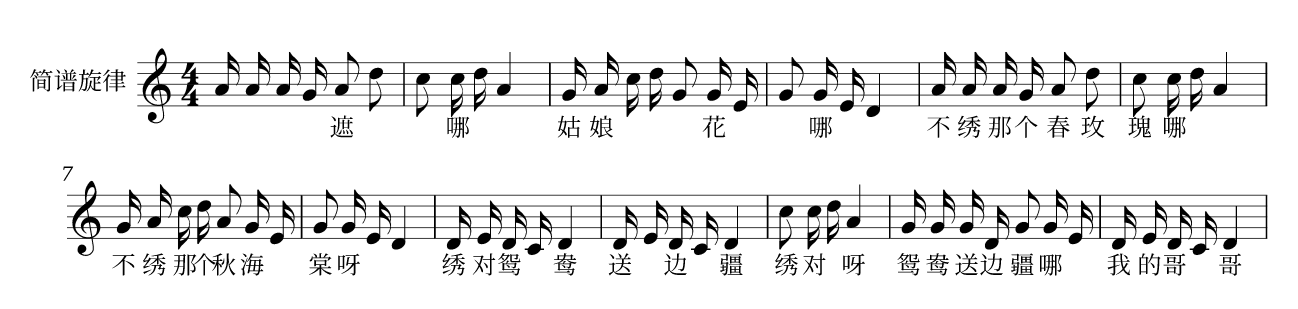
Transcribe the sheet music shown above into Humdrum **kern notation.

**kern	**text
*part1	*part1
*staff1	*staff1
*I"简谱旋律	*
*k[]	*
*M4/4	*
=1	=1
16a	.
16a	.
16a	.
16g	.
8a	遮
8dd	.
=2	=2
8cc	.
16cc	哪
16dd	.
4a	.
=3	=3
16g	姑
16a	娘
16cc	.
16dd	.
8g	.
16g	花
16e	.
=4	=4
8g	.
16g	哪
16e	.
4d	.
=5	=5
16a	不
16a	绣
16a	那
16g	个
8a	春
8dd	玫
=6	=6
8cc	瑰
16cc	哪
16dd	.
4a	.
=7	=7
16g	不
16a	绣
16cc	那
16dd	个
8a	秋
16g	海
16e	.
=8	=8
8g	棠
16g	呀
16e	.
4d	.
=9	=9
16d	绣
16e	对
16d	鸳
16c	.
4d	鸯
=10	=10
16d	送
16e	.
16d	边
16c	.
4d	疆
=11	=11
8cc	绣
16cc	对
16dd	.
4a	呀
=12	=12
16g	鸳
16g	鸯
16g	送
16d	边
8g	疆
16g	哪
16e	.
=13	=13
16d	我
16e	的
16d	哥
16c	.
4d	哥
=	=
*-	*-
